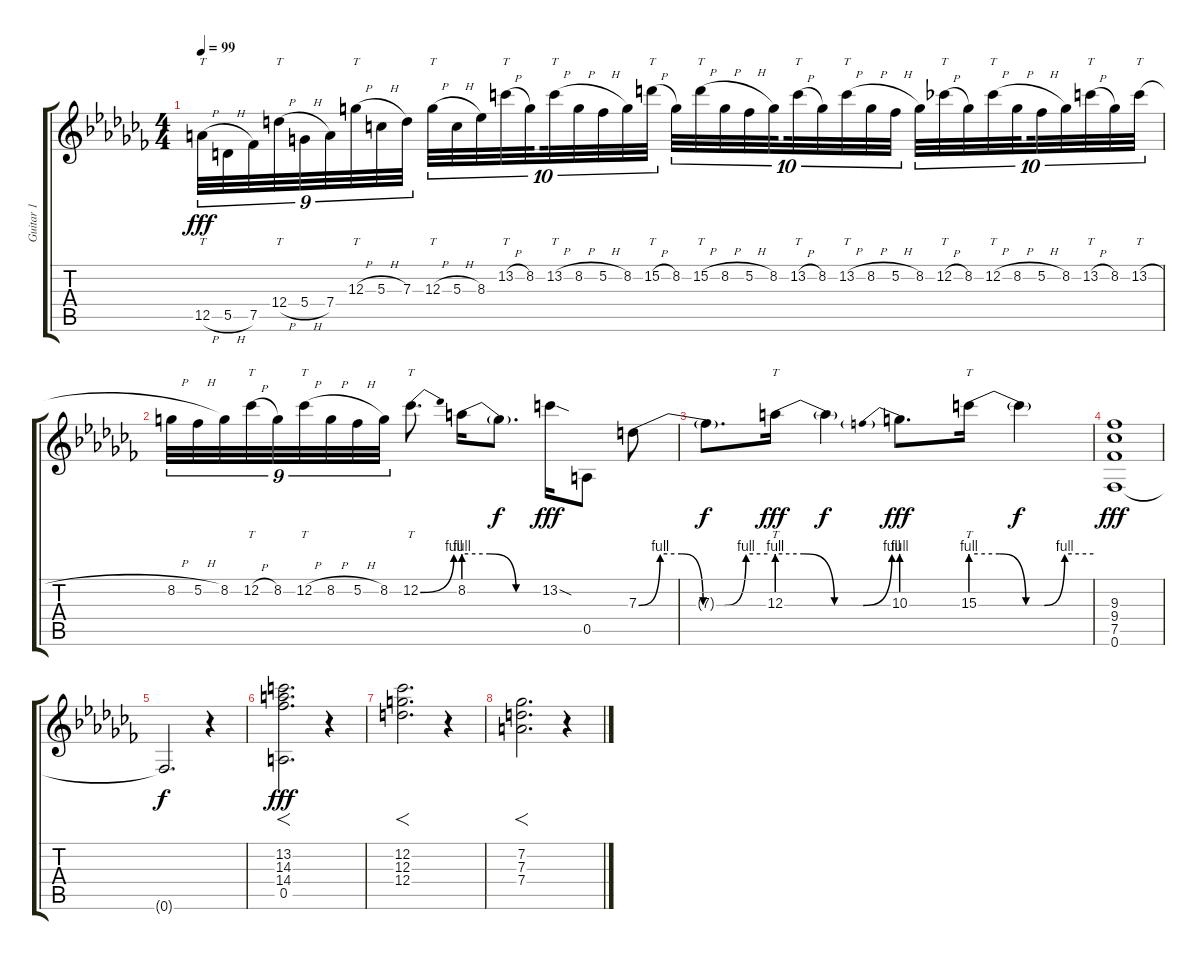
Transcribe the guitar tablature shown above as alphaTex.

\track ("Guitar 1" "Guitar 1") {instrument overdrivenguitar}
\staff {score tabs}
\tuning (E4 B3 G3 D3 A2 E2) {hide}
\ts (4 4)
\tempo 99
\clef g2
\ks cb
12.5{h}.32{tt tu (9 8) dy fff} 5.5{h}.32{tu (9 8)} 7.5.32{tu (9 8)} 12.4{h}.32{tt tu (9 8)} 5.4{h}.32{tu (9 8)} 7.4.32{tu (9 8)} 12.3{h}.32{tt tu (9 8)} 5.3{h}.32{tu (9 8)} 7.3.32{tu (9 8)} 12.3{h}.32{tt tu (10 8)} 5.3{h}.32{tu (10 8)} 8.3.32{tu (10 8)} 13.2{h}.32{tt tu (10 8)} 8.2.32{tu (10 8) beam splitsecondary} 13.2{h}.32{tt tu (10 8)} 8.2{h}.32{tu (10 8)} 5.2{h}.32{tu (10 8)} 8.2.32{tu (10 8)} 15.2{h}.32{tt tu (10 8)} 8.2.32{tu (10 8)} 15.2{h}.32{tt tu (10 8)} 8.2{h}.32{tu (10 8)} 5.2{h}.32{tu (10 8)} 8.2.32{tu (10 8) beam splitsecondary} 13.2{h}.32{tt tu (10 8)} 8.2.32{tu (10 8)} 13.2{h}.32{tt tu (10 8)} 8.2{h}.32{tu (10 8)} 5.2{h}.32{tu (10 8)} 8.2.32{tu (10 8)} 12.2{h}.32{tt tu (10 8)} 8.2.32{tu (10 8)} 12.2{h}.32{tt tu (10 8)} 8.2{h}.32{tu (10 8) beam splitsecondary} 5.2{h}.32{tu (10 8)} 8.2.32{tu (10 8)} 13.2{h}.32{tt tu (10 8)} 8.2.32{tu (10 8)} 13.2{h}.32{tt tu (10 8)} |
8.2{h}.32{tu (9 8)} 5.2{h}.32{tu (9 8)} 8.2.32{tu (9 8)} 12.2{h}.32{tt tu (9 8)} 8.2.32{tu (9 8)} 12.2{h}.32{tt tu (9 8)} 8.2{h}.32{tu (9 8)} 5.2{h}.32{tu (9 8)} 8.2.32{tu (9 8)} 12.2{be (bend 0 0 60 4)}.8{tt d} 8.2{be (custom 0 4 20 4 40 0 60 0)}.16 8.2{t}.8{d dy f} 13.2{sod}.16{dy fff} 0.5.8 7.3{be (custom 0 0 10 4 20 4 30 0 40 0 50 4 60 4)}.8 |
7.3{t}.8{d dy f} 12.3{be (custom 0 4 14 4 30 0 45 0 60 4)}.16{tt dy fff} 12.3{t}.4{dy f} 10.3{be (prebend 0 4 60 4)}.8{d dy fff} 15.3{be (custom 0 4 14 4 27 0 36 0 46 4 60 4)}.16{tt} 15.3{t}.4{dy f} |
(9.3 9.4 7.5 0.6).1{dy fff} |
0.6{t}.2{d dy f volume 0} r.4{volume 13} |
(13.2 14.3 14.4 0.5).2{f d dy fff instrument overdrivenguitar} r.4 |
(12.2 12.3 12.4).2{f d} r.4 |
(7.2 7.3 7.4).2{f d} r.4
